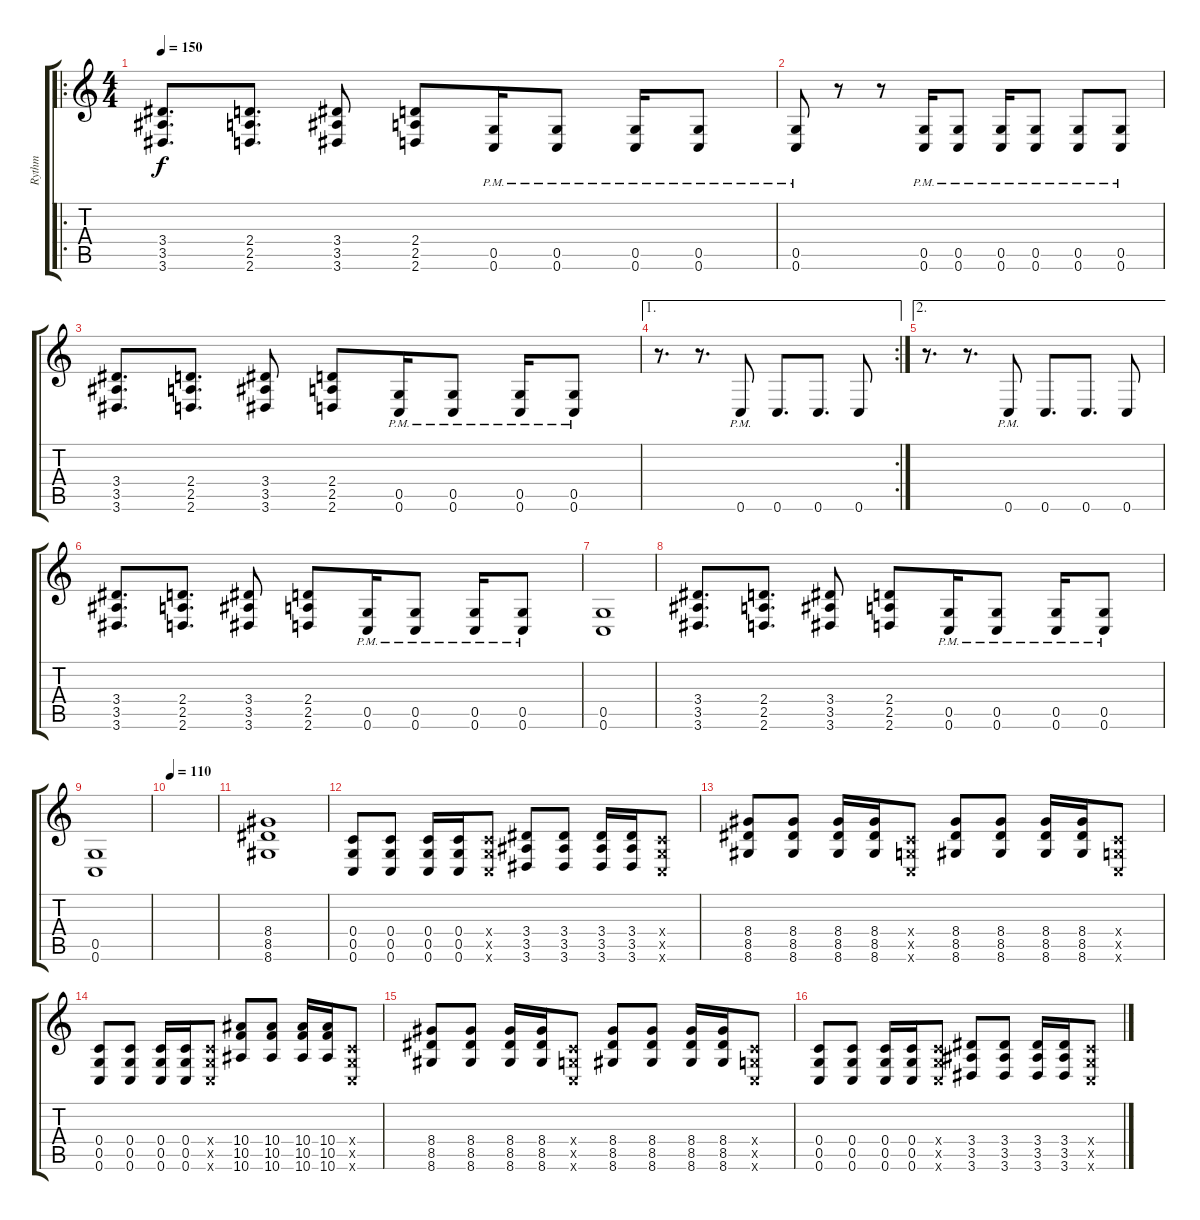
\track ("Rythm" "Rythm") {instrument distortionguitar}
\staff {score tabs}
\tuning (D4 A3 F3 C3 G2 C2) {hide}
\ro
\ts (4 4)
\tempo 150
\clef g2
\ks c
(3.4 3.5 3.6).8{d dy f} (2.4 2.5 2.6).8{d} (3.4 3.5 3.6).8 (2.4 2.5 2.6).8 (0.5{pm} 0.6{pm}).16 (0.5{pm} 0.6{pm}).8 (0.5{pm} 0.6{pm}).16 (0.5{pm} 0.6{pm}).8 |
(0.5{pm} 0.6{pm}).8 r.8 r.8 (0.5{pm} 0.6{pm}).16 (0.5{pm} 0.6{pm}).8 (0.5{pm} 0.6{pm}).16 (0.5{pm} 0.6{pm}).8 (0.5{pm} 0.6{pm}).8 (0.5{pm} 0.6{pm}).8 |
(3.4 3.5 3.6).8{d} (2.4 2.5 2.6).8{d} (3.4 3.5 3.6).8 (2.4 2.5 2.6).8 (0.5{pm} 0.6{pm}).16 (0.5{pm} 0.6{pm}).8 (0.5{pm} 0.6{pm}).16 (0.5{pm} 0.6{pm}).8 |
\ae 1
\rc 2
r.8{d balance 16} r.8{d} 0.6{pm}.8 0.6.8{d} 0.6.8{d} 0.6.8 |
\ae 2
r.8{d balance 0} r.8{d} 0.6{pm}.8 0.6.8{d} 0.6.8{d} 0.6.8 |
(3.4 3.5 3.6).8{d balance 8} (2.4 2.5 2.6).8{d} (3.4 3.5 3.6).8 (2.4 2.5 2.6).8 (0.5{pm} 0.6{pm}).16 (0.5{pm} 0.6{pm}).8 (0.5{pm} 0.6{pm}).16 (0.5{pm} 0.6{pm}).8 |
(0.5 0.6).1 |
(3.4 3.5 3.6).8{d balance 8} (2.4 2.5 2.6).8{d} (3.4 3.5 3.6).8 (2.4 2.5 2.6).8 (0.5{pm} 0.6{pm}).16 (0.5{pm} 0.6{pm}).8 (0.5{pm} 0.6{pm}).16 (0.5{pm} 0.6{pm}).8 |
(0.5 0.6).1 |
\tempo 110
|
(8.4 8.5 8.6).1 |
(0.4 0.5 0.6).8 (0.4 0.5 0.6).8 (0.4 0.5 0.6).16 (0.4 0.5 0.6).16 (0.4{x} 0.5{x} 0.6{x}).8 (3.4 3.5 3.6).8 (3.4 3.5 3.6).8 (3.4 3.5 3.6).16 (3.4 3.5 3.6).16 (0.4{x} 0.5{x} 0.6{x}).8 |
(8.4 8.5 8.6).8 (8.4 8.5 8.6).8 (8.4 8.5 8.6).16 (8.4 8.5 8.6).16 (0.4{x} 0.5{x} 0.6{x}).8 (8.4 8.5 8.6).8 (8.4 8.5 8.6).8 (8.4 8.5 8.6).16 (8.4 8.5 8.6).16 (0.4{x} 0.5{x} 0.6{x}).8 |
(0.4 0.5 0.6).8 (0.4 0.5 0.6).8 (0.4 0.5 0.6).16 (0.4 0.5 0.6).16 (0.4{x} 0.5{x} 0.6{x}).8 (10.4 10.5 10.6).8 (10.4 10.5 10.6).8 (10.4 10.5 10.6).16 (10.4 10.5 10.6).16 (0.4{x} 0.5{x} 0.6{x}).8 |
(8.4 8.5 8.6).8 (8.4 8.5 8.6).8 (8.4 8.5 8.6).16 (8.4 8.5 8.6).16 (0.4{x} 0.5{x} 0.6{x}).8 (8.4 8.5 8.6).8 (8.4 8.5 8.6).8 (8.4 8.5 8.6).16 (8.4 8.5 8.6).16 (0.4{x} 0.5{x} 0.6{x}).8 |
(0.4 0.5 0.6).8 (0.4 0.5 0.6).8 (0.4 0.5 0.6).16 (0.4 0.5 0.6).16 (0.4{x} 0.5{x} 0.6{x}).8 (3.4 3.5 3.6).8 (3.4 3.5 3.6).8 (3.4 3.5 3.6).16 (3.4 3.5 3.6).16 (0.4{x} 0.5{x} 0.6{x}).8
